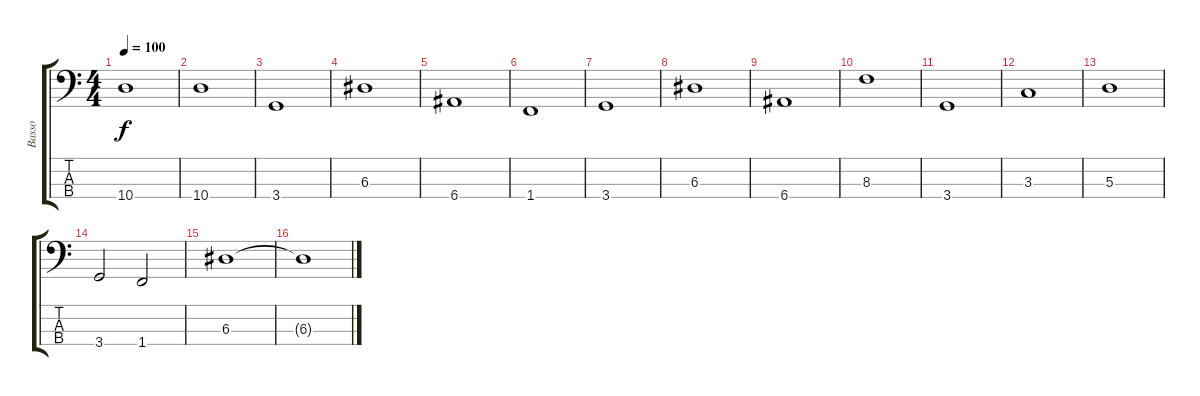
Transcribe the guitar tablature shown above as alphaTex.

\track ("Basso" "Basso") {instrument fretlessbass}
\staff {score tabs}
\tuning (G2 D2 A1 E1) {hide}
\ts (4 4)
\tempo 100
\clef f4
\ks c
10.4.1{dy f} |
10.4.1 |
3.4.1 |
6.3.1 |
6.4.1 |
1.4.1 |
3.4.1 |
6.3.1 |
6.4.1 |
8.3.1 |
3.4.1 |
3.3.1 |
5.3.1 |
3.4.2 1.4.2 |
6.3.1 |
6.3{t}.1
